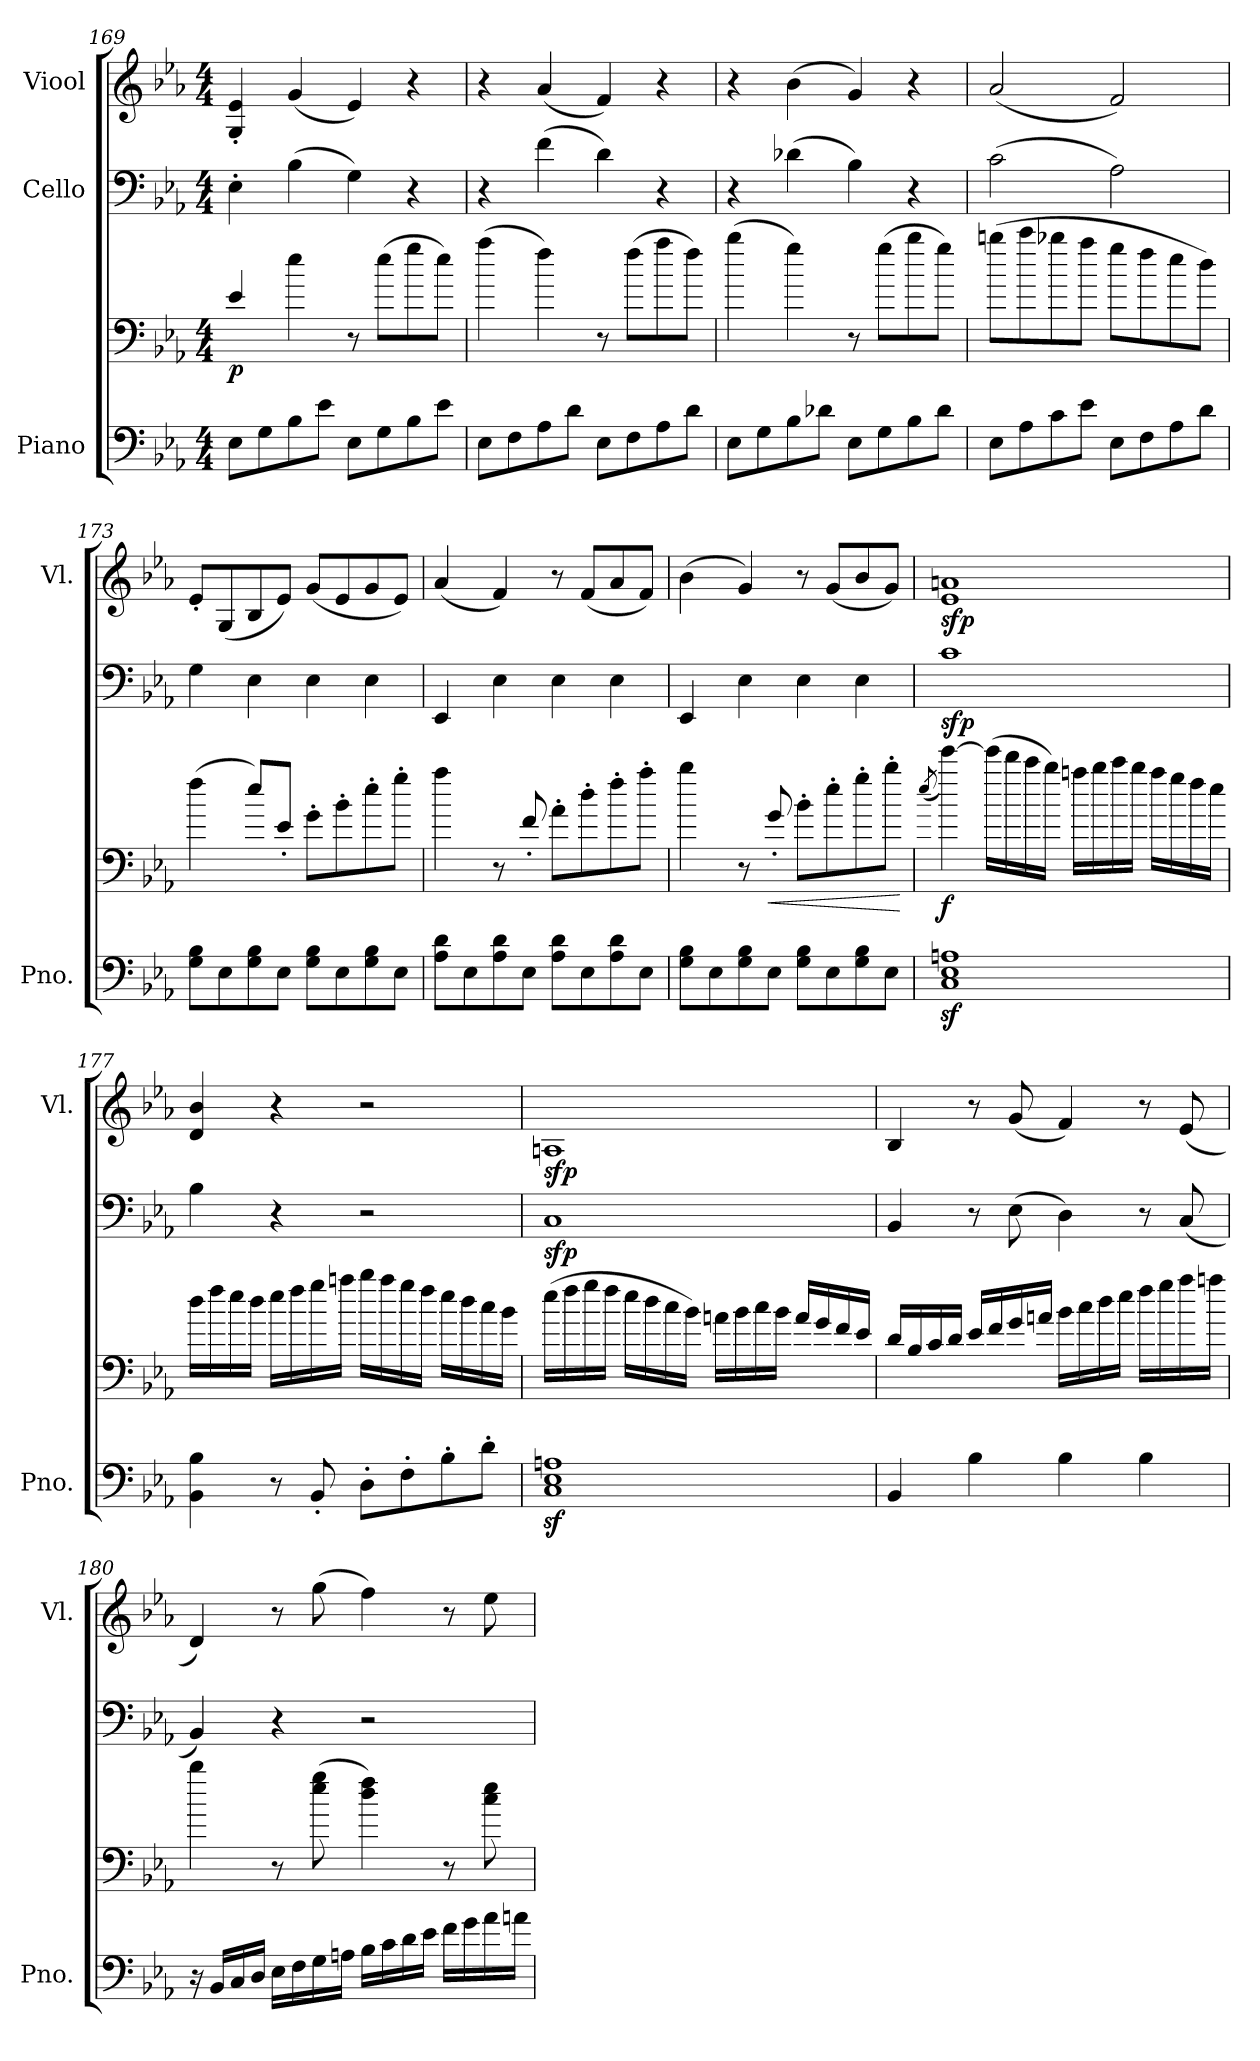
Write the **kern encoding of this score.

**kern	**kern	**dynam	**kern	**dynam	**kern	**dynam
*part3	*part3	*part3	*part2	*part2	*part1	*part1
*staff4	*staff3	*staff3/4	*staff2	*staff2	*staff1	*staff1
*I"Piano	*	*	*I"Cello	*	*I"Viool	*
*I'Pno.	*	*	*	*	*I'Vl.	*
!!LO:LB:g=z
*clefF4	*clefF4	*	*clefF4	*	*clefG2	*
*k[b-e-a-]	*k[b-e-a-]	*	*k[b-e-a-]	*	*k[b-e-a-]	*
*M4/4	*M4/4	*	*M4/4	*	*M4/4	*
=169	=169	=169	=169	=169	=169	=169
!	!	!LO:DY:b	!	!	!	!
8E-\L	4e-/	p	4E-'\	.	4G/' 4e-/'	.
8G\	.	.	.	.	.	.
8B-\	4ee-\	.	(>4B-\	.	(<4g/	.
8e-\J	.	.	.	.	.	.
8E-\L	8r	.	4G\)	.	4e-/)	.
8G\	(>8ee-\L	.	.	.	.	.
8B-\	8gg\	.	4r	.	4r	.
8e-\J	8ee-\J)	.	.	.	.	.
=170	=170	=170	=170	=170	=170	=170
8E-\L	(>4aa-\	.	4r	.	4r	.
8F\	.	.	.	.	.	.
8A-\	4ff\)	.	(>4f\	.	(<4a-/	.
8d\J	.	.	.	.	.	.
8E-\L	8r	.	4d\)	.	4f/)	.
8F\	(>8ff\L	.	.	.	.	.
8A-\	8aa-\	.	4r	.	4r	.
8d\J	8ff\J)	.	.	.	.	.
=171	=171	=171	=171	=171	=171	=171
8E-\L	(>4bb-\	.	4r	.	4r	.
8G\	.	.	.	.	.	.
8B-\	4gg\)	.	(>4d-X\	.	(>4b-\	.
8d-X\J	.	.	.	.	.	.
8E-\L	8r	.	4B-\)	.	4g/)	.
8G\	(>8gg\L	.	.	.	.	.
8B-\	8bb-\	.	4r	.	4r	.
8d-\J	8gg\J)	.	.	.	.	.
=172	=172	=172	=172	=172	=172	=172
8E-\L	(>8bbn\L	.	(>2c\	.	(<2a-/	.
8A-\	8ccc\	.	.	.	.	.
8c\	8bb-X\	.	.	.	.	.
8e-\J	8aa-\J	.	.	.	.	.
8E-\L	8gg\L	.	2A-\)	.	2f/)	.
8F\	8ff\	.	.	.	.	.
8A-\	8ee-\	.	.	.	.	.
8d\J	8dd\J)	.	.	.	.	.
!!LO:LB:g=z
=173	=173	=173	=173	=173	=173	=173
8G\ 8B-\L	(>4ff\	.	4G\	.	8e-'/L	.
8E-\	.	.	.	.	(<8G/	.
8G\ 8B-\	8ee-/L)	.	4E-\	.	8B-/	.
8E-\J	8e-'/J	.	.	.	8e-/J)	.
8G\ 8B-\L	8g'\L	.	4E-\	.	(<8g/L	.
8E-\	8b-'\	.	.	.	8e-/	.
8G\ 8B-\	8ee-'\	.	4E-\	.	8g/	.
8E-\J	8gg'\J	.	.	.	8e-/J)	.
=174	=174	=174	=174	=174	=174	=174
8A-\ 8d\L	4aa-\	.	4EE-/	.	(<4a-/	.
8E-\	.	.	.	.	.	.
8A-\ 8d\	8r	.	4E-\	.	4f/)	.
8E-\J	8f'/	.	.	.	.	.
8A-\ 8d\L	8a-'\L	.	4E-\	.	8r	.
8E-\	8dd'\	.	.	.	(<8f/L	.
8A-\ 8d\	8ff'\	.	4E-\	.	8a-/	.
8E-\J	8aa-'\J	.	.	.	8f/J)	.
=175	=175	=175	=175	=175	=175	=175
8G\ 8B-\L	4bb-\	.	4EE-/	.	(>4b-\	.
8E-\	.	.	.	.	.	.
8G\ 8B-\	8r	.	4E-\	.	4g/)	.
!	!	!LO:HP:b	!	!	!	!
8E-\J	8g'/	<	.	.	.	.
8G\ 8B-\L	8b-'\L	.	4E-\	.	8r	.
8E-\	8ee-'\	.	.	.	(<8g/L	.
8G\ 8B-\	8gg'\	.	4E-\	.	8b-/	.
8E-\J	8bb-'\J	.	.	.	8g/J)	.
.	.	[	.	.	.	.
!!LO:PB:g=z
=176	=176	=176	=176	=176	=176	=176
.	(<8qee-/	.	.	.	.	.
!	!	!LO:DY:b	!	!LO:DY:b	!	!LO:DY:b
1Cz< 1E-z< 1Anz<	[4eee-\)	f	1c	sfp	1e- 1an	sfp
.	(>16eee-\LL]	.	.	.	.	.
.	16ddd\	.	.	.	.	.
.	16ccc\	.	.	.	.	.
.	16bb-\JJ)	.	.	.	.	.
.	16aan\LL	.	.	.	.	.
.	16bb-\	.	.	.	.	.
.	16ccc\	.	.	.	.	.
.	16bb-\JJ	.	.	.	.	.
.	16aa\LL	.	.	.	.	.
.	16gg\	.	.	.	.	.
.	16ff\	.	.	.	.	.
.	16ee-\JJ	.	.	.	.	.
=177	=177	=177	=177	=177	=177	=177
4BB-\ 4B-\	16dd\LL	.	4B-\	.	4d/ 4b-/	.
.	16ff\	.	.	.	.	.
.	16ee-\	.	.	.	.	.
.	16dd\JJ	.	.	.	.	.
8r	16ee-\LL	.	4r	.	4r	.
.	16ff\	.	.	.	.	.
8BB-'/	16gg\	.	.	.	.	.
.	16aan\JJ	.	.	.	.	.
8D'\L	16bb-\LL	.	2r	.	2r	.
.	16aa\	.	.	.	.	.
8F'\	16gg\	.	.	.	.	.
.	16ff\JJ	.	.	.	.	.
8B-'\	16ee-\LL	.	.	.	.	.
.	16dd\	.	.	.	.	.
8d'\J	16cc\	.	.	.	.	.
.	16b-\JJ	.	.	.	.	.
!!LO:LB:g=z
=178	=178	=178	=178	=178	=178	=178
!	!	!	!	!LO:DY:b	!	!LO:DY:b
1Cz< 1E-z< 1Anz<	(>16ee-\LL	.	1C	sfp	1An	sfp
.	16ff\	.	.	.	.	.
.	16gg\	.	.	.	.	.
.	16ff\JJ	.	.	.	.	.
.	16ee-\LL	.	.	.	.	.
.	16dd\	.	.	.	.	.
.	16cc\	.	.	.	.	.
.	16b-\JJ)	.	.	.	.	.
.	16an\LL	.	.	.	.	.
.	16b-\	.	.	.	.	.
.	16cc\	.	.	.	.	.
.	16b-\JJ	.	.	.	.	.
.	16a/LL	.	.	.	.	.
.	16g/	.	.	.	.	.
.	16f/	.	.	.	.	.
.	16e-/JJ	.	.	.	.	.
=179	=179	=179	=179	=179	=179	=179
4BB-/	16d/LL	.	4BB-/	.	4B-/	.
.	16B-/	.	.	.	.	.
.	16c/	.	.	.	.	.
.	16d/JJ	.	.	.	.	.
4B-\	16e-/LL	.	8r	.	8r	.
.	16f/	.	.	.	.	.
.	16g/	.	(>8E-\	.	(<8g/	.
.	16an/JJ	.	.	.	.	.
4B-\	16b-\LL	.	4D\)	.	4f/)	.
.	16cc\	.	.	.	.	.
.	16dd\	.	.	.	.	.
.	16ee-\JJ	.	.	.	.	.
4B-\	16ff\LL	.	8r	.	8r	.
.	16gg\	.	.	.	.	.
.	16aa-\	.	(<8C/	.	(<8e-/	.
.	16aan\JJ	.	.	.	.	.
!!LO:LB:g=z
=180	=180	=180	=180	=180	=180	=180
16r	4bb-\	.	4BB-/)	.	4d/)	.
16BB-/LL	.	.	.	.	.	.
16C/	.	.	.	.	.	.
16D/JJ	.	.	.	.	.	.
16E-\LL	8r	.	4r	.	8r	.
16F\	.	.	.	.	.	.
16G\	(>8ee-\ 8gg\	.	.	.	(>8gg\	.
16An\JJ	.	.	.	.	.	.
16B-\LL	4dd\ 4ff\)	.	2r	.	4ff\)	.
16c\	.	.	.	.	.	.
16d\	.	.	.	.	.	.
16e-\JJ	.	.	.	.	.	.
16f\LL	8r	.	.	.	8r	.
16g\	.	.	.	.	.	.
16a-\	8cc\ 8ee-\	.	.	.	8ee-\	.
16an\JJ	.	.	.	.	.	.
=	=	=	=	=	=	=
*-	*-	*-	*-	*-	*-	*-
